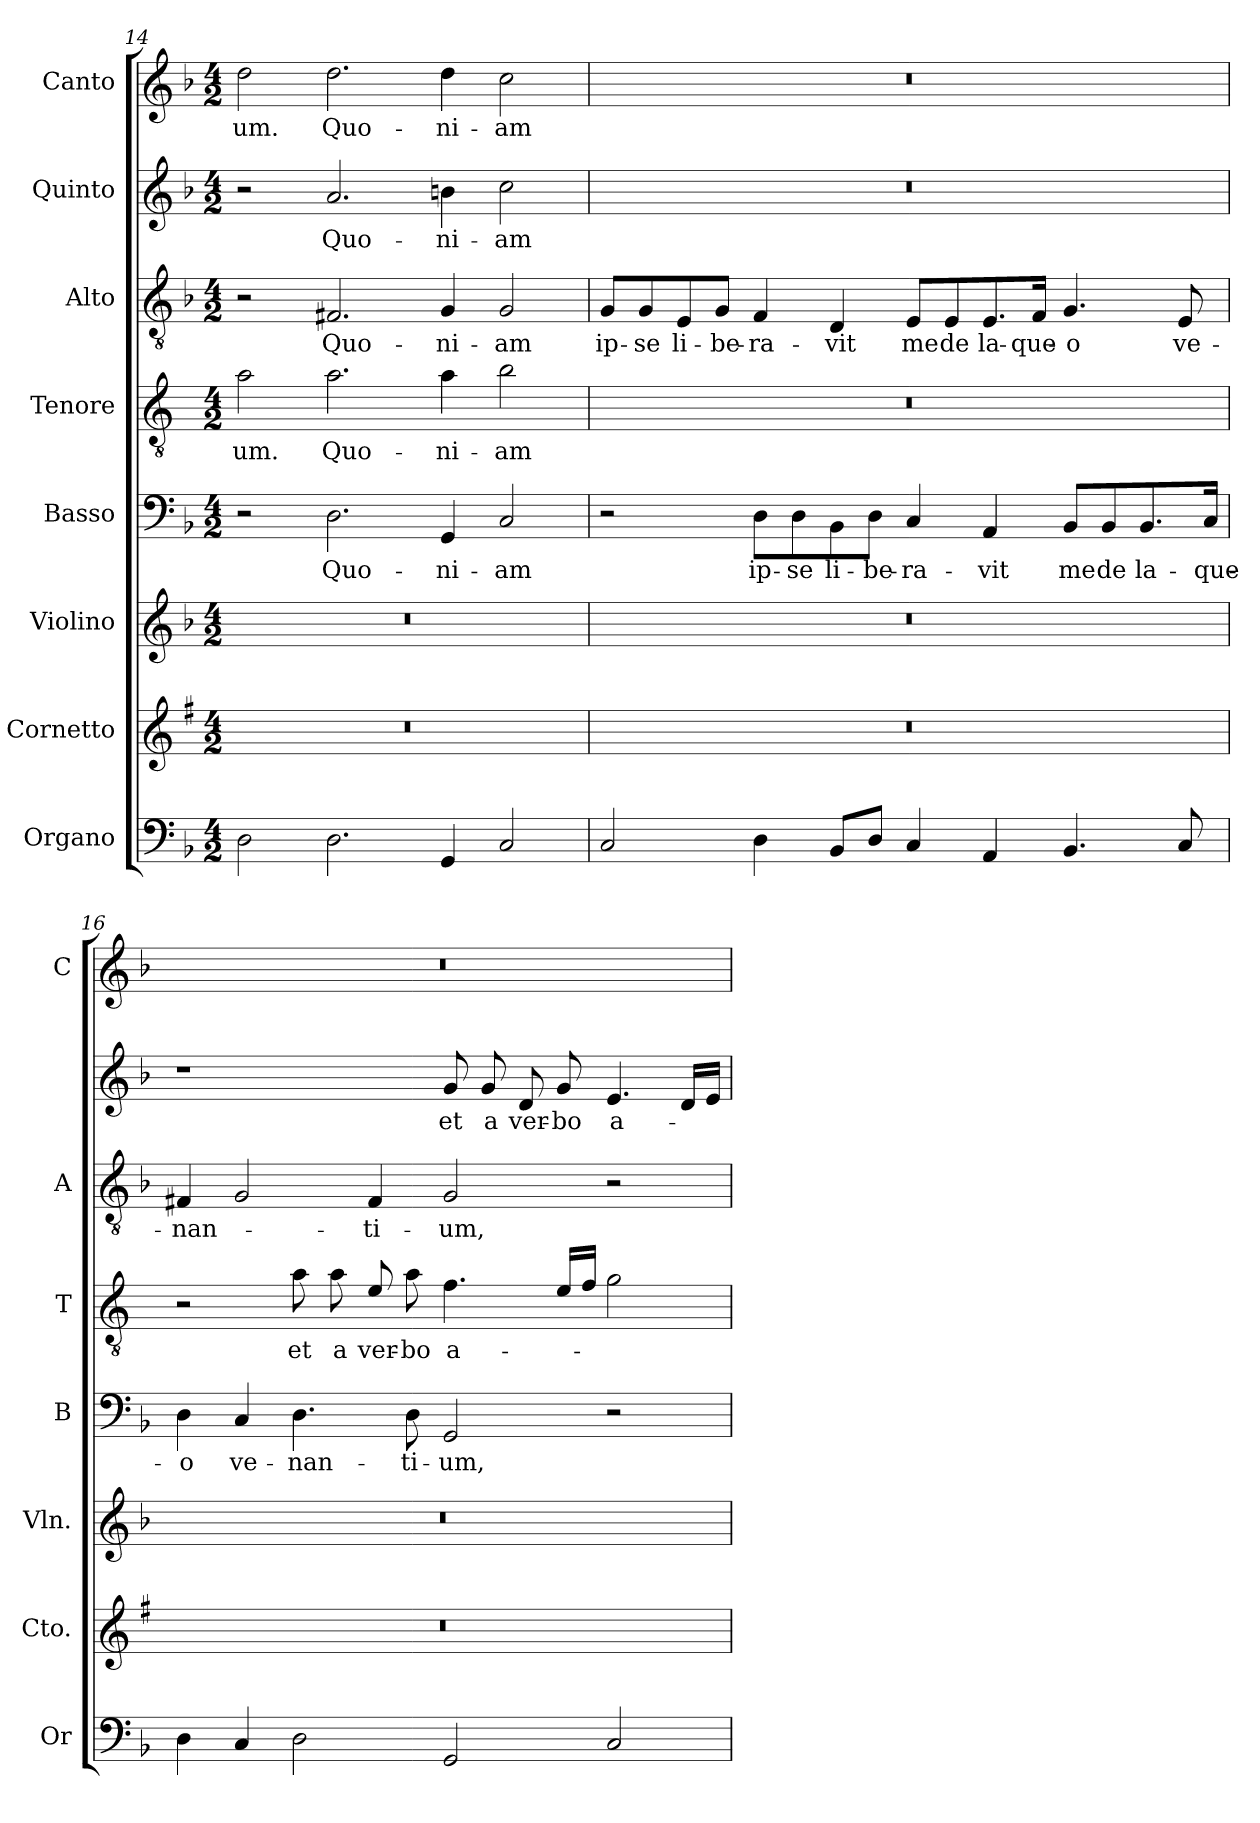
**kern	**kern	**kern	**kern	**text	**kern	**text	**kern	**text	**kern	**text	**kern	**text
*part8	*part7	*part6	*part5	*part5	*part4	*part4	*part3	*part3	*part2	*part2	*part1	*part1
*staff8	*staff7	*staff6	*staff5	*staff5	*staff4	*staff4	*staff3	*staff3	*staff2	*staff2	*staff1	*staff1
*I"Organo	*I"Cornetto	*I"Violino	*I"Basso	*	*I"Tenore	*	*I"Alto	*	*I"Quinto	*	*I"Canto	*
*I'Or	*I'Cto.	*I'Vln.	*I'B	*	*I'T	*	*I'A	*	*	*	*I'C	*
*clefF4	*clefG2	*clefG2	*clefF4	*	*clefGv2	*	*clefGv2	*	*clefG2	*	*clefG2	*
*	*ITrd1c2	*	*	*	*ITrd4c7	*	*	*	*	*	*	*
*k[b-]	*k[b-]	*k[b-]	*k[b-]	*	*k[b-]	*	*k[b-]	*	*k[b-]	*	*k[b-]	*
*F:	*F:	*F:	*F:	*	*F:	*	*F:	*	*F:	*	*F:	*
*M4/2	*M4/2	*M4/2	*M4/2	*	*M4/2	*	*M4/2	*	*M4/2	*	*M4/2	*
=14	=14	=14	=14	=14	=14	=14	=14	=14	=14	=14	=14	=14
!	!	!	!	!	!	!LO:LY:b	!	!	!	!	!	!LO:LY:b
2D\	0r	0r	2r	.	2d\	-um.	2r	.	2r	.	2dd\	-um.
!	!	!	!	!LO:LY:b	!	!LO:LY:b	!	!LO:LY:b	!	!LO:LY:b	!	!LO:LY:b
2.D\	.	.	2.D\	Quo-	2.d\	Quo-	2.F#X/	Quo-	2.a/	Quo-	2.dd\	Quo-
!	!	!	!	!LO:LY:b	!	!LO:LY:b	!	!LO:LY:b	!	!LO:LY:b	!	!LO:LY:b
4GG/	.	.	4GG/	-ni-	4d\	-ni-	4G/	-ni-	4bn\	-ni-	4dd\	-ni-
!	!	!	!	!LO:LY:b	!	!LO:LY:b	!	!LO:LY:b	!	!LO:LY:b	!	!LO:LY:b
2C/	.	.	2C/	-am	2e\	-am	2G/	-am	2cc\	-am	2cc\	-am
=15	=15	=15	=15	=15	=15	=15	=15	=15	=15	=15	=15	=15
!	!	!	!	!	!	!	!	!LO:LY:b	!	!	!	!
2C/	0r	0r	2r	.	0r	.	8G/L	ip-	0r	.	0r	.
!	!	!	!	!	!	!	!	!LO:LY:b	!	!	!	!
.	.	.	.	.	.	.	8G/	-se	.	.	.	.
!	!	!	!	!	!	!	!	!LO:LY:b	!	!	!	!
.	.	.	.	.	.	.	8E/	li-	.	.	.	.
!	!	!	!	!	!	!	!	!LO:LY:b	!	!	!	!
.	.	.	.	.	.	.	8G/J	-be-	.	.	.	.
!	!	!	!	!LO:LY:b	!	!	!	!LO:LY:b	!	!	!	!
4D\	.	.	8D\L	ip-	.	.	4F/	-ra-	.	.	.	.
!	!	!	!	!LO:LY:b	!	!	!	!	!	!	!	!
.	.	.	8D\	-se	.	.	.	.	.	.	.	.
!	!	!	!	!LO:LY:b	!	!	!	!LO:LY:b	!	!	!	!
8BB-/L	.	.	8BB-\	li-	.	.	4D/	-vit	.	.	.	.
!	!	!	!	!LO:LY:b	!	!	!	!	!	!	!	!
8D/J	.	.	8D\J	-be-	.	.	.	.	.	.	.	.
!	!	!	!	!LO:LY:b	!	!	!	!LO:LY:b	!	!	!	!
4C/	.	.	4C/	-ra-	.	.	8E/L	me	.	.	.	.
!	!	!	!	!	!	!	!	!LO:LY:b	!	!	!	!
.	.	.	.	.	.	.	8E/	de	.	.	.	.
!	!	!	!	!LO:LY:b	!	!	!	!LO:LY:b	!	!	!	!
4AA/	.	.	4AA/	-vit	.	.	8.E/	la-	.	.	.	.
!	!	!	!	!	!	!	!	!LO:LY:b	!	!	!	!
.	.	.	.	.	.	.	16F/Jk	-que-	.	.	.	.
!	!	!	!	!LO:LY:b	!	!	!	!LO:LY:b	!	!	!	!
4.BB-/	.	.	8BB-/L	me	.	.	4.G/	-o	.	.	.	.
!	!	!	!	!LO:LY:b	!	!	!	!	!	!	!	!
.	.	.	8BB-/	de	.	.	.	.	.	.	.	.
!	!	!	!	!LO:LY:b	!	!	!	!	!	!	!	!
.	.	.	8.BB-/	la-	.	.	.	.	.	.	.	.
!	!	!	!	!	!	!	!	!LO:LY:b	!	!	!	!
8C/	.	.	.	.	.	.	8E/	ve-	.	.	.	.
!	!	!	!	!LO:LY:b	!	!	!	!	!	!	!	!
.	.	.	16C/Jk	-que-	.	.	.	.	.	.	.	.
!!LO:PB:g=z
=16	=16	=16	=16	=16	=16	=16	=16	=16	=16	=16	=16	=16
!	!	!	!	!LO:LY:b	!	!	!	!LO:LY:b	!	!	!	!
4D\	0r	0r	4D\	-o	2r	.	4F#X/	-nan-	1r	.	0r	.
!	!	!	!	!LO:LY:b	!	!	!	!	!	!	!	!
4C/	.	.	4C/	ve-	.	.	2G/	.	.	.	.	.
!	!	!	!	!LO:LY:b	!	!LO:LY:b	!	!	!	!	!	!
2D\	.	.	4.D\	-nan-	8d\	et	.	.	.	.	.	.
!	!	!	!	!	!	!LO:LY:b	!	!	!	!	!	!
.	.	.	.	.	8d\	a	.	.	.	.	.	.
!	!	!	!	!	!	!LO:LY:b	!	!LO:LY:b	!	!	!	!
.	.	.	.	.	8A/	ver-	4F#/	-ti-	.	.	.	.
!	!	!	!	!LO:LY:b	!	!LO:LY:b	!	!	!	!	!	!
.	.	.	8D\	-ti-	8d\	-bo	.	.	.	.	.	.
!	!	!	!	!LO:LY:b	!	!LO:LY:b	!	!LO:LY:b	!	!LO:LY:b	!	!
2GG/	.	.	2GG/	-um,	4.B-\	a-	2G/	-um,	8g/	et	.	.
!	!	!	!	!	!	!	!	!	!	!LO:LY:b	!	!
.	.	.	.	.	.	.	.	.	8g/	a	.	.
!	!	!	!	!	!	!	!	!	!	!LO:LY:b	!	!
.	.	.	.	.	.	.	.	.	8d/	ver-	.	.
!	!	!	!	!	!	!	!	!	!	!LO:LY:b	!	!
.	.	.	.	.	16A/LL	.	.	.	8g/	-bo	.	.
.	.	.	.	.	16B-/JJ	.	.	.	.	.	.	.
!	!	!	!	!	!	!	!	!	!	!LO:LY:b	!	!
2C/	.	.	2r	.	2c\	.	2r	.	4.e/	a-	.	.
.	.	.	.	.	.	.	.	.	16d/LL	.	.	.
.	.	.	.	.	.	.	.	.	16e/JJ	.	.	.
=	=	=	=	=	=	=	=	=	=	=	=	=
*-	*-	*-	*-	*-	*-	*-	*-	*-	*-	*-	*-	*-
